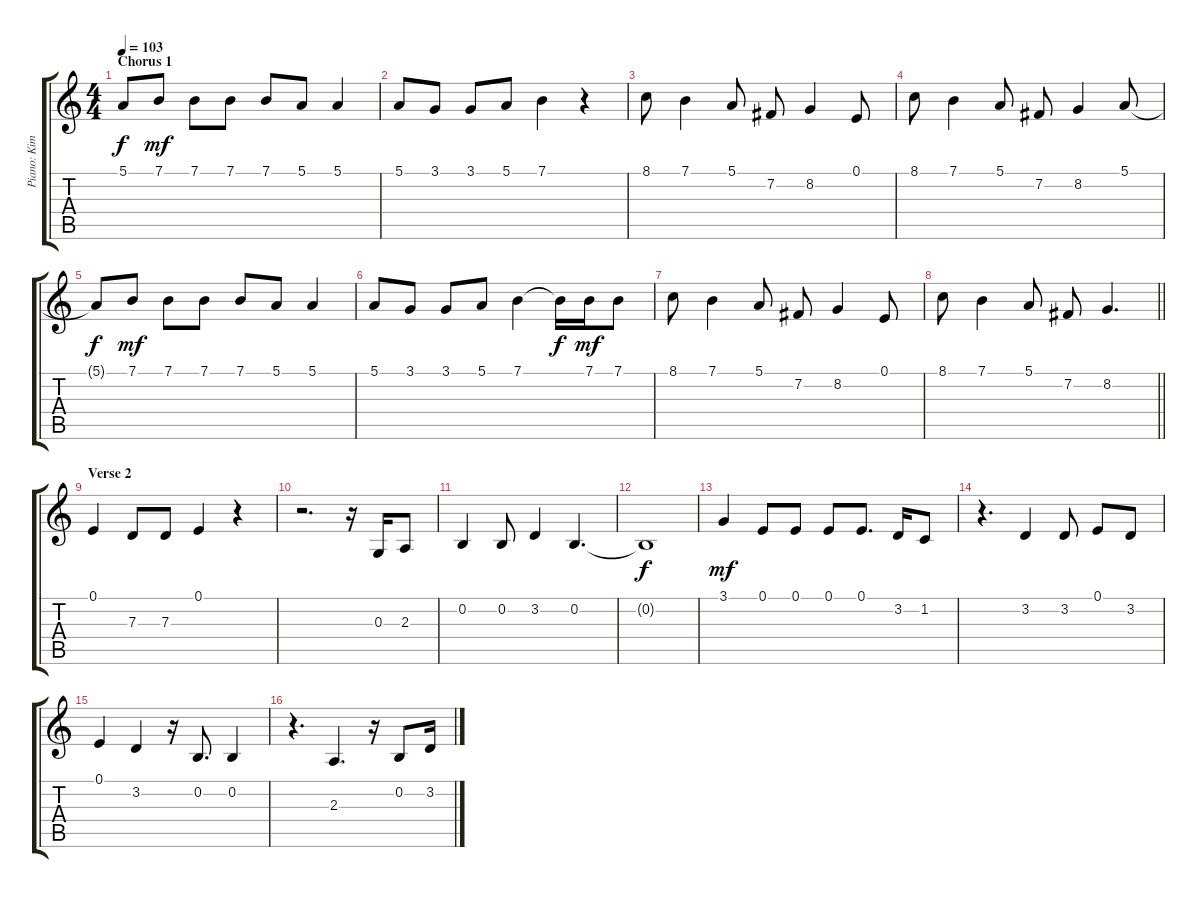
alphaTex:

\track ("Piano: Kim Bullard" "Piano: Kim") {instrument honkytonkpiano}
\staff {score tabs}
\tuning (E4 B3 G3 D3 A2 E2) {hide}
\ts (4 4)
\section ("" "Chorus 1")
\tempo 103
\clef g2
\ks c
5.1{t}.8{dy f} 7.1.8{dy mf instrument clavinet} 7.1.8 7.1.8 7.1.8 5.1.8 5.1.4 |
5.1.8 3.1.8 3.1.8 5.1.8 7.1.4 r.4 |
8.1.8 7.1.4 5.1.8 7.2.8 8.2.4 0.1.8 |
8.1.8 7.1.4 5.1.8 7.2.8 8.2.4 5.1.8 |
5.1{t}.8{dy f} 7.1.8{dy mf} 7.1.8 7.1.8 7.1.8 5.1.8 5.1.4 |
5.1.8 3.1.8 3.1.8 5.1.8 7.1.4 7.1{t}.16{dy f} 7.1.16{dy mf} 7.1.8 |
8.1.8 7.1.4 5.1.8 7.2.8 8.2.4 0.1.8 |
\barLineRight lightlight
8.1.8 7.1.4 5.1.8 7.2.8 8.2.4{d} |
\section ("" "Verse 2")
0.1.4 7.3.8 7.3.8 0.1.4 r.4 |
r.2{d} r.16 0.3.16 2.3.8 |
0.2.4 0.2.8 3.2.4 0.2.4{d} |
0.2{t}.1{dy f} |
3.1.4{dy mf} 0.1.8 0.1.8 0.1.8 0.1.8{d} 3.2.16 1.2.8 |
r.4{d} 3.2.4 3.2.8 0.1.8 3.2.8 |
0.1.4 3.2.4 r.16 0.2.8{d} 0.2.4 |
r.4{d} 2.3.4{d} r.16 0.2.8 3.2.16
